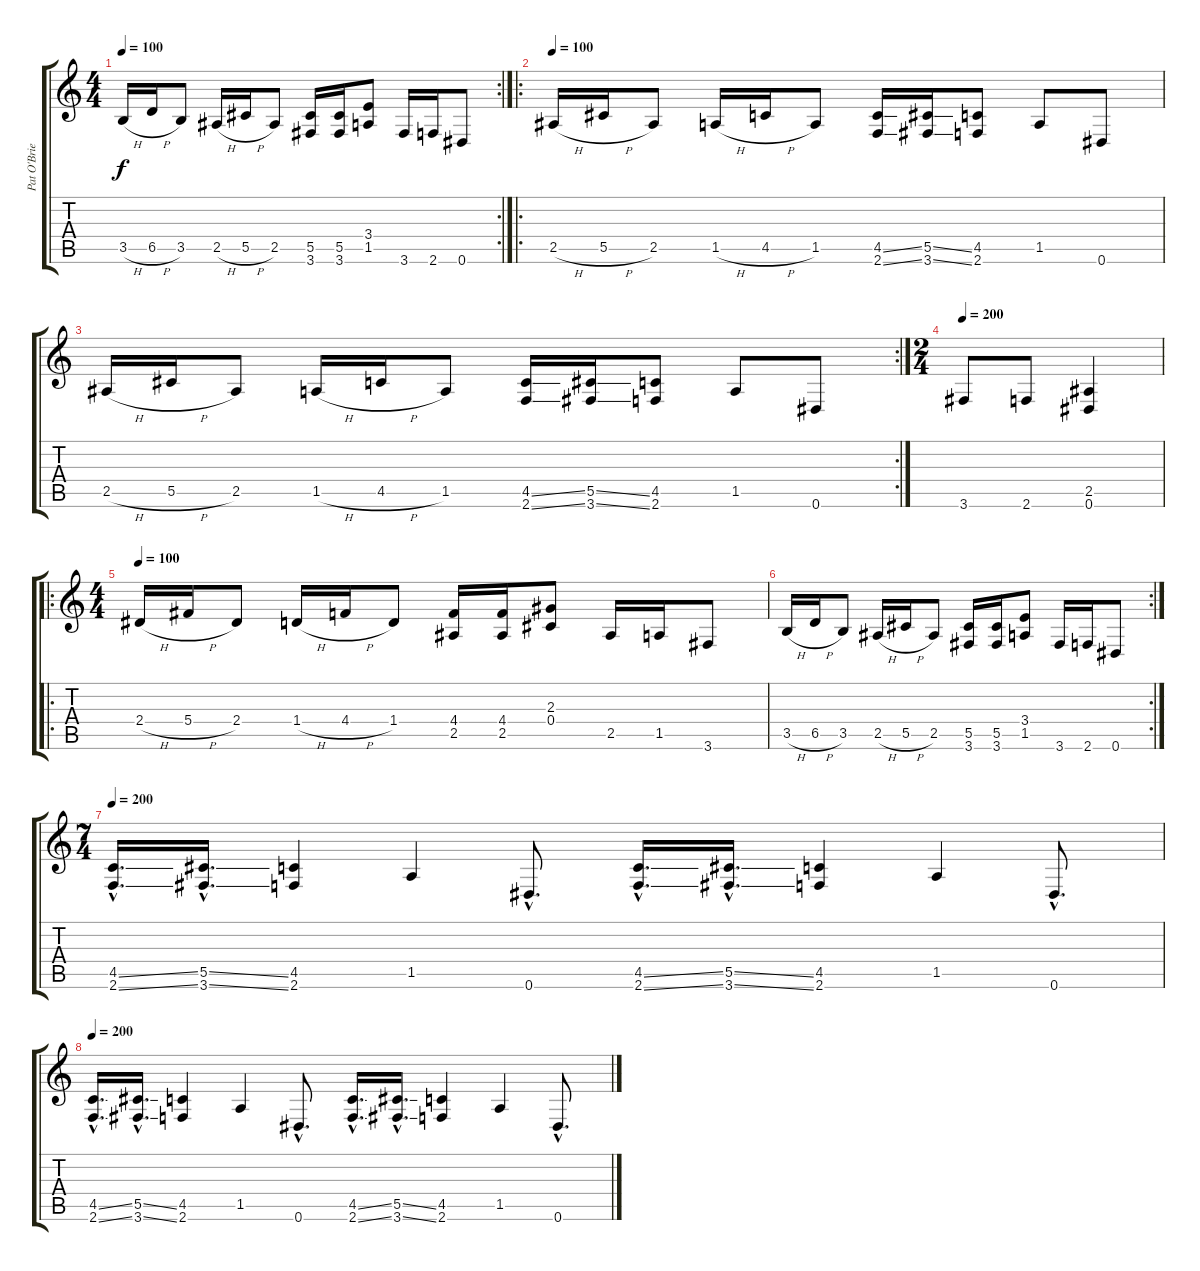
\track ("Pat O'Brien" "Pat O'Brie") {instrument distortionguitar}
\staff {score tabs}
\tuning (Eb4 Bb3 Gb3 Db3 Ab2 Eb2) {hide}
\rc 2
\ts (4 4)
\tempo 100
\clef g2
\ks c
3.5{h}.16{dy f} 6.5{h}.16 3.5.8 2.5{h}.16 5.5{h}.16 2.5.8 (5.5 3.6).16 (5.5 3.6).16 (3.4 1.5).8 3.6.16 2.6.16 0.6.8 |
\ro
\tempo 100
2.5{h}.16 5.5{h}.16 2.5.8 1.5{h}.16 4.5{h}.16 1.5.8 (4.5{ss} 2.6{ss}).16 (5.5{ss} 3.6{ss}).16 (4.5 2.6).8 1.5.8 0.6.8 |
\rc 2
2.5{h}.16 5.5{h}.16 2.5.8 1.5{h}.16 4.5{h}.16 1.5.8 (4.5{ss} 2.6{ss}).16 (5.5{ss} 3.6{ss}).16 (4.5 2.6).8 1.5.8 0.6.8 |
\ts (2 4)
\tempo 200
3.6.8 2.6.8 (2.5 0.6).4 |
\ro
\ts (4 4)
\tempo 100
2.4{h}.16 5.4{h}.16 2.4.8 1.4{h}.16 4.4{h}.16 1.4.8 (4.4 2.5).16 (4.4 2.5).16 (2.3 0.4).8 2.5.16 1.5.16 3.6.8 |
\rc 2
3.5{h}.16 6.5{h}.16 3.5.8 2.5{h}.16 5.5{h}.16 2.5.8 (5.5 3.6).16 (5.5 3.6).16 (3.4 1.5).8 3.6.16 2.6.16 0.6.8 |
\ts (7 4)
\tempo 200
(4.5{ss hac} 2.6{ss hac}).16{d} (5.5{ss hac} 3.6{ss hac}).16{d} (4.5 2.6).4 1.5.4 0.6{hac}.8{d} (4.5{ss hac} 2.6{ss hac}).16{d} (5.5{ss hac} 3.6{ss hac}).16{d} (4.5 2.6).4 1.5.4 0.6{hac}.8{d} |
\tempo 200
(4.5{ss hac} 2.6{ss hac}).16{d} (5.5{ss hac} 3.6{ss hac}).16{d} (4.5 2.6).4 1.5.4 0.6{hac}.8{d} (4.5{ss hac} 2.6{ss hac}).16{d} (5.5{ss hac} 3.6{ss hac}).16{d} (4.5 2.6).4 1.5.4 0.6{hac}.8{d}
